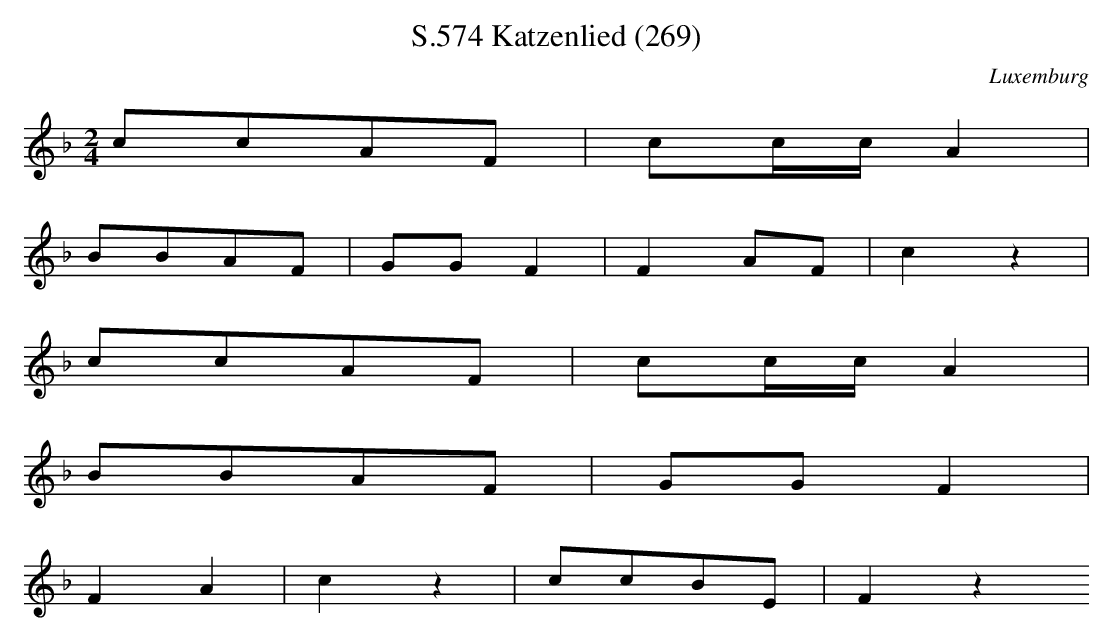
X:1
T: Katzenlied (269), S.574
O: Luxemburg
M: 2/4
L: 1/16
K: F
c2c2A2F2 | c2ccA4 |
B2B2A2F2 | G2G2F4 | F4A2F2 | c4z4 |
c2c2A2F2 | c2ccA4 |
B2B2A2F2 | G2G2F4 |
F4A4 | c4z4 | c2c2B2E2 | F4z4
